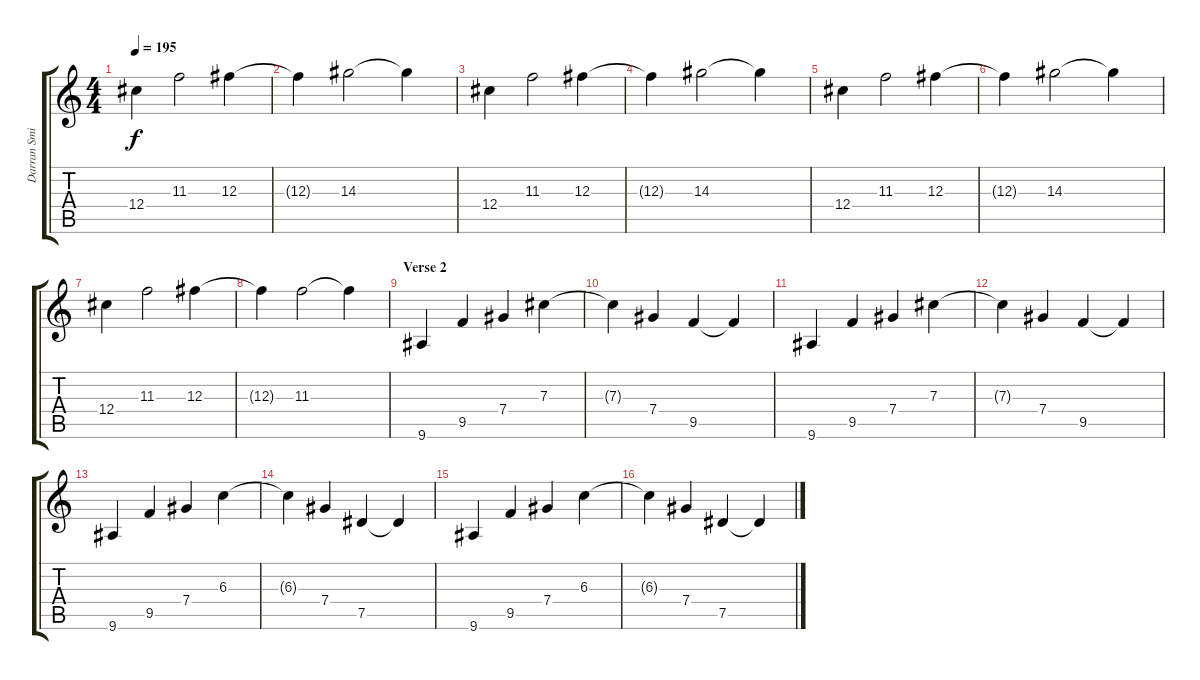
\track ("Darran Smith" "Darran Smi") {instrument acousticguitarsteel}
\staff {score tabs}
\tuning (Eb4 Bb3 Gb3 Db3 Ab2 Db2) {hide}
\ts (4 4)
\tempo 195
\clef g2
\ks c
12.4.4{dy f} 11.3.2 12.3.4 |
12.3{t}.4 14.3.2 14.3{t}.4 |
12.4.4 11.3.2 12.3.4 |
12.3{t}.4 14.3.2 14.3{t}.4 |
12.4.4 11.3.2 12.3.4 |
12.3{t}.4 14.3.2 14.3{t}.4 |
12.4.4 11.3.2 12.3.4 |
12.3{t}.4 11.3.2 11.3{t}.4 |
\section ("" "Verse 2")
9.6.4 9.5.4 7.4.4 7.3.4 |
7.3{t}.4 7.4.4 9.5.4 9.5{t}.4 |
9.6.4 9.5.4 7.4.4 7.3.4 |
7.3{t}.4 7.4.4 9.5.4 9.5{t}.4 |
9.6.4 9.5.4 7.4.4 6.3.4 |
6.3{t}.4 7.4.4 7.5.4 7.5{t}.4 |
9.6.4 9.5.4 7.4.4 6.3.4 |
6.3{t}.4 7.4.4 7.5.4 7.5{t}.4
